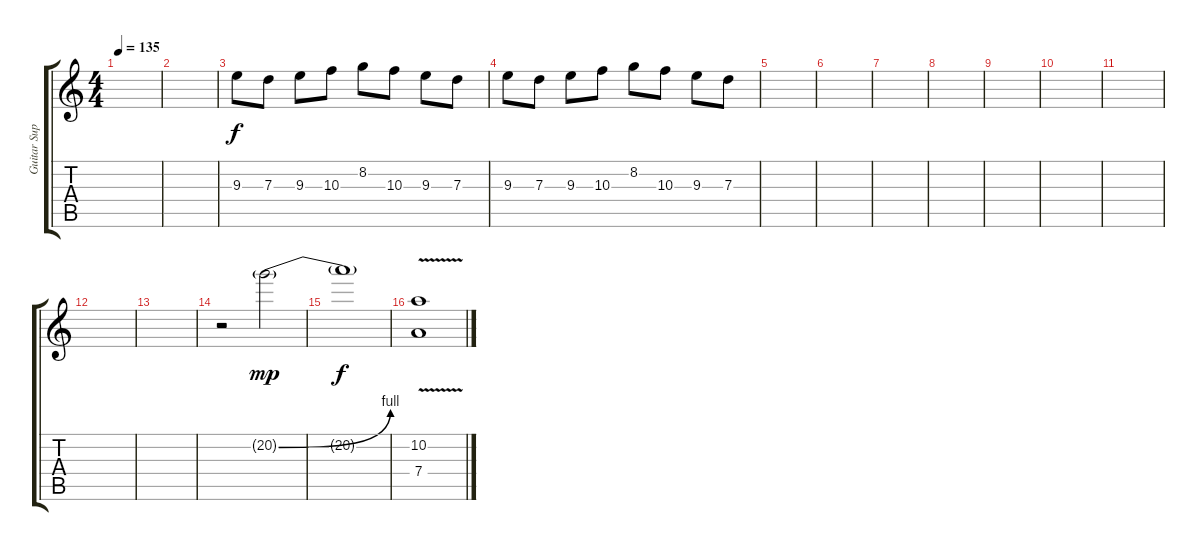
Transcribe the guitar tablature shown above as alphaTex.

\track ("Guitar Sup 2" "Guitar Sup") {instrument overdrivenguitar}
\staff {score tabs}
\tuning (E4 B3 G3 D3 A2 E2) {hide}
\ts (4 4)
\tempo 135
\clef g2
\ks c
|
|
9.3.8{dy f volume 15} 7.3.8 9.3.8 10.3.8 8.2.8 10.3.8 9.3.8 7.3.8 |
9.3.8 7.3.8 9.3.8 10.3.8 8.2.8 10.3.8 9.3.8 7.3.8 |
|
|
|
|
|
|
|
|
|
r.2 20.2{be (bend 0 0 60 4) g}.2{dy mp volume 16} |
20.2{t}.1{dy f} |
(10.2{v} 7.4{v}).1{volume 14}
